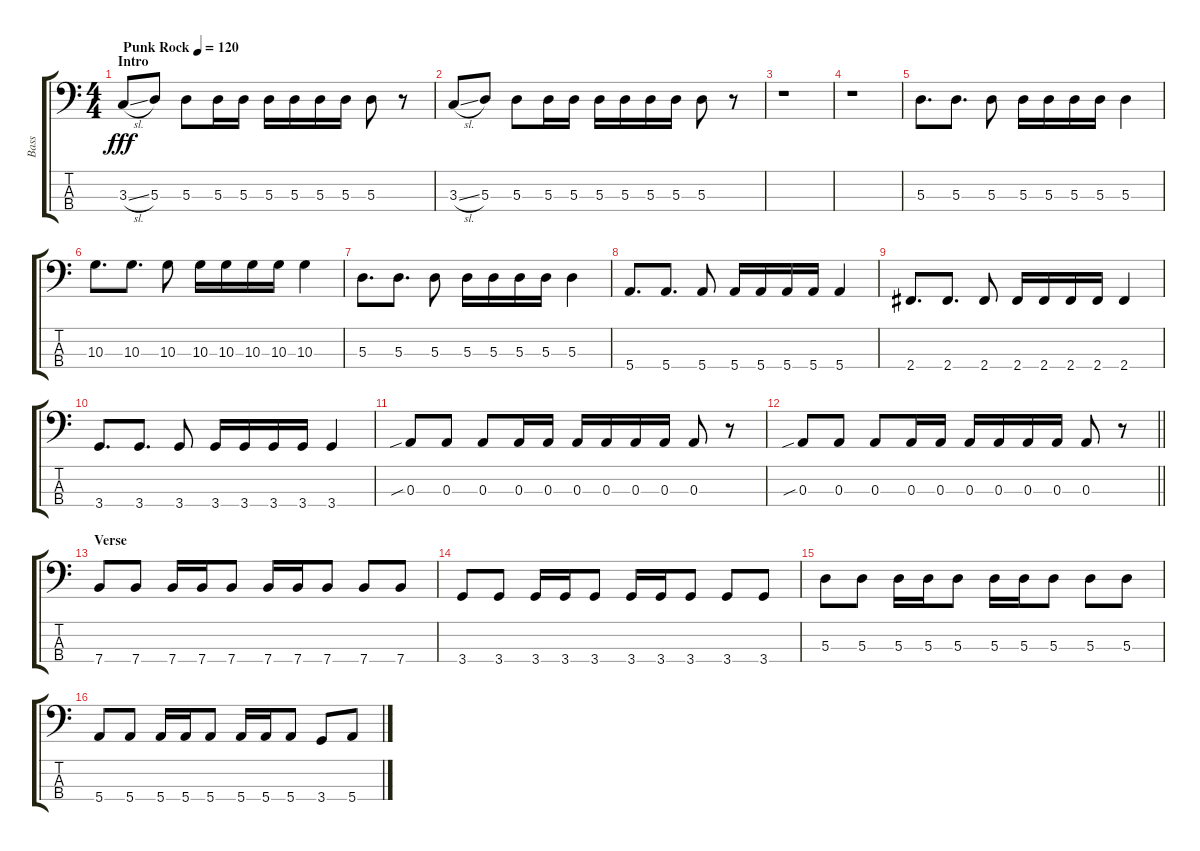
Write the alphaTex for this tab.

\track ("Bass" "Bass") {instrument electricbassfinger}
\staff {score tabs}
\tuning (G2 D2 A1 E1) {hide}
\ts (4 4)
\section ("" "Intro")
\tempo (120 "Punk Rock")
\clef f4
\ks c
3.3{sl}.8{dy fff instrument electricbassfinger} 5.3.8 5.3.8 5.3.16 5.3.16 5.3.16 5.3.16 5.3.16 5.3.16 5.3.8 r.8 |
3.3{sl}.8 5.3.8 5.3.8 5.3.16 5.3.16 5.3.16 5.3.16 5.3.16 5.3.16 5.3.8 r.8 |
r.1 |
r.1 |
5.3.8{d} 5.3.8{d} 5.3.8 5.3.16 5.3.16 5.3.16 5.3.16 5.3.4 |
10.3.8{d} 10.3.8{d} 10.3.8 10.3.16 10.3.16 10.3.16 10.3.16 10.3.4 |
5.3.8{d} 5.3.8{d} 5.3.8 5.3.16 5.3.16 5.3.16 5.3.16 5.3.4 |
5.4.8{d} 5.4.8{d} 5.4.8 5.4.16 5.4.16 5.4.16 5.4.16 5.4.4 |
2.4.8{d} 2.4.8{d} 2.4.8 2.4.16 2.4.16 2.4.16 2.4.16 2.4.4 |
3.4.8{d} 3.4.8{d} 3.4.8 3.4.16 3.4.16 3.4.16 3.4.16 3.4.4 |
0.3{sib}.8 0.3.8 0.3.8 0.3.16 0.3.16 0.3.16 0.3.16 0.3.16 0.3.16 0.3.8 r.8 |
\barLineRight lightlight
0.3{sib}.8 0.3.8 0.3.8 0.3.16 0.3.16 0.3.16 0.3.16 0.3.16 0.3.16 0.3.8 r.8 |
\section ("" "Verse")
7.4.8 7.4.8 7.4.16 7.4.16 7.4.8 7.4.16 7.4.16 7.4.8 7.4.8 7.4.8 |
3.4.8 3.4.8 3.4.16 3.4.16 3.4.8 3.4.16 3.4.16 3.4.8 3.4.8 3.4.8 |
5.3.8 5.3.8 5.3.16 5.3.16 5.3.8 5.3.16 5.3.16 5.3.8 5.3.8 5.3.8 |
5.4.8 5.4.8 5.4.16 5.4.16 5.4.8 5.4.16 5.4.16 5.4.8 3.4.8 5.4.8
